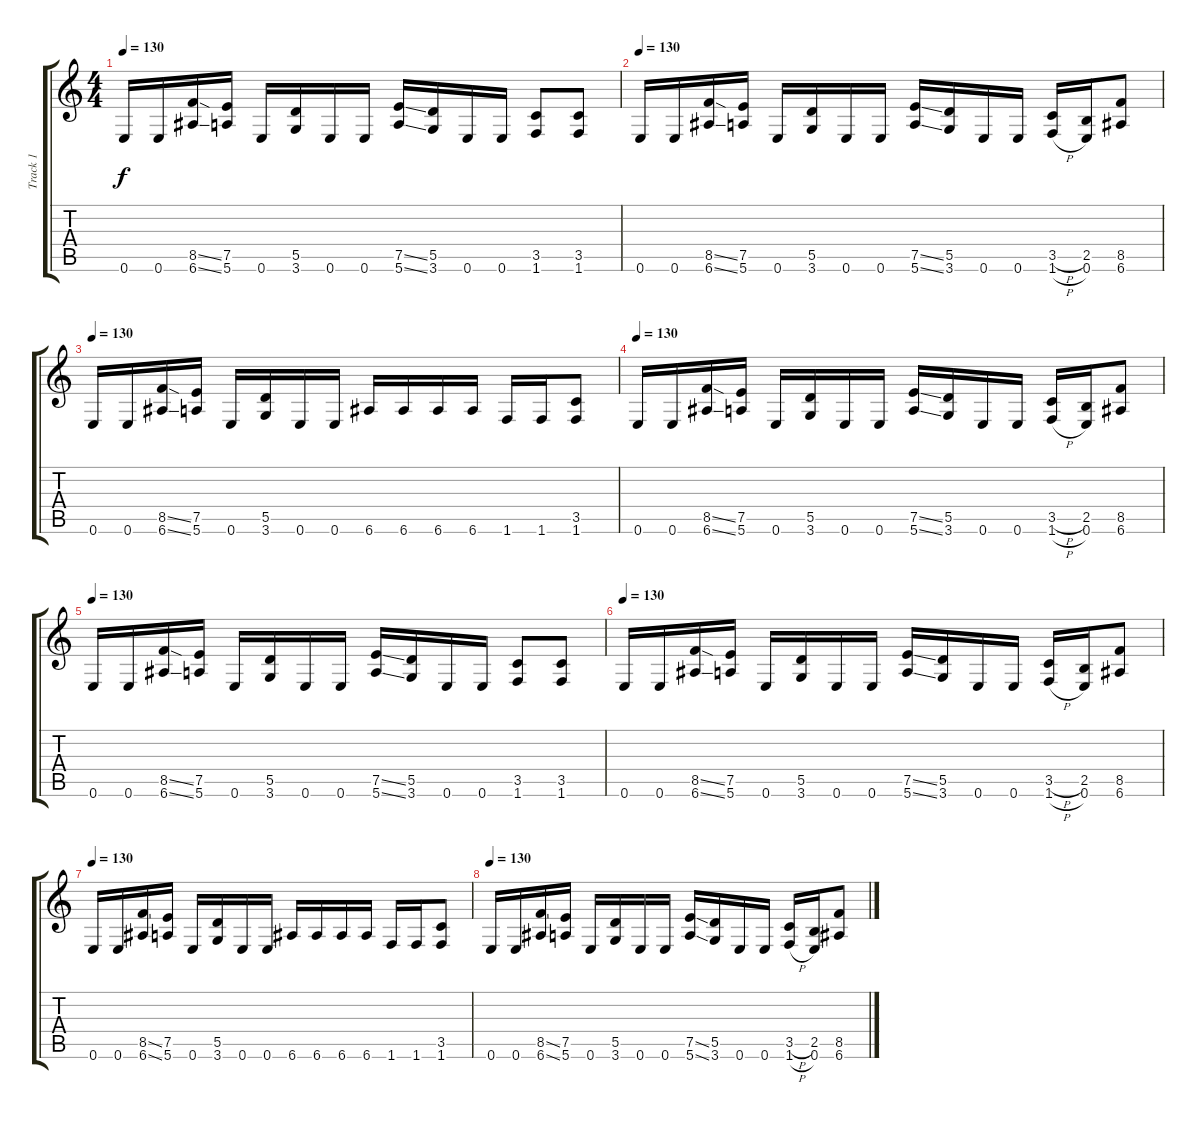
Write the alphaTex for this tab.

\track ("Track 1" "Track 1") {instrument distortionguitar}
\staff {score tabs}
\tuning (E4 B3 G3 D3 A2 E2) {hide}
\ts (4 4)
\tempo 130
\clef g2
\ks c
0.6.16{dy f} 0.6.16 (8.5{ss} 6.6{ss}).16 (7.5 5.6).16 0.6.16 (5.5 3.6).16 0.6.16 0.6.16 (7.5{ss} 5.6{ss}).16 (5.5 3.6).16 0.6.16 0.6.16 (3.5 1.6).8 (3.5 1.6).8 |
\tempo 130
0.6.16 0.6.16 (8.5{ss} 6.6{ss}).16 (7.5 5.6).16 0.6.16 (5.5 3.6).16 0.6.16 0.6.16 (7.5{ss} 5.6{ss}).16 (5.5 3.6).16 0.6.16 0.6.16 (3.5{h} 1.6{h}).16 (2.5 0.6).16 (8.5 6.6).8 |
\tempo 130
0.6.16 0.6.16 (8.5{ss} 6.6{ss}).16 (7.5 5.6).16 0.6.16 (5.5 3.6).16 0.6.16 0.6.16 6.6.16 6.6.16 6.6.16 6.6.16 1.6.16 1.6.16 (3.5 1.6).8 |
\tempo 130
0.6.16 0.6.16 (8.5{ss} 6.6{ss}).16 (7.5 5.6).16 0.6.16 (5.5 3.6).16 0.6.16 0.6.16 (7.5{ss} 5.6{ss}).16 (5.5 3.6).16 0.6.16 0.6.16 (3.5{h} 1.6{h}).16 (2.5 0.6).16 (8.5 6.6).8 |
\tempo 130
0.6.16 0.6.16 (8.5{ss} 6.6{ss}).16 (7.5 5.6).16 0.6.16 (5.5 3.6).16 0.6.16 0.6.16 (7.5{ss} 5.6{ss}).16 (5.5 3.6).16 0.6.16 0.6.16 (3.5 1.6).8 (3.5 1.6).8 |
\tempo 130
0.6.16 0.6.16 (8.5{ss} 6.6{ss}).16 (7.5 5.6).16 0.6.16 (5.5 3.6).16 0.6.16 0.6.16 (7.5{ss} 5.6{ss}).16 (5.5 3.6).16 0.6.16 0.6.16 (3.5{h} 1.6{h}).16 (2.5 0.6).16 (8.5 6.6).8 |
\tempo 130
0.6.16 0.6.16 (8.5{ss} 6.6{ss}).16 (7.5 5.6).16 0.6.16 (5.5 3.6).16 0.6.16 0.6.16 6.6.16 6.6.16 6.6.16 6.6.16 1.6.16 1.6.16 (3.5 1.6).8 |
\tempo 130
0.6.16 0.6.16 (8.5{ss} 6.6{ss}).16 (7.5 5.6).16 0.6.16 (5.5 3.6).16 0.6.16 0.6.16 (7.5{ss} 5.6{ss}).16 (5.5 3.6).16 0.6.16 0.6.16 (3.5{h} 1.6{h}).16 (2.5 0.6).16 (8.5 6.6).8
